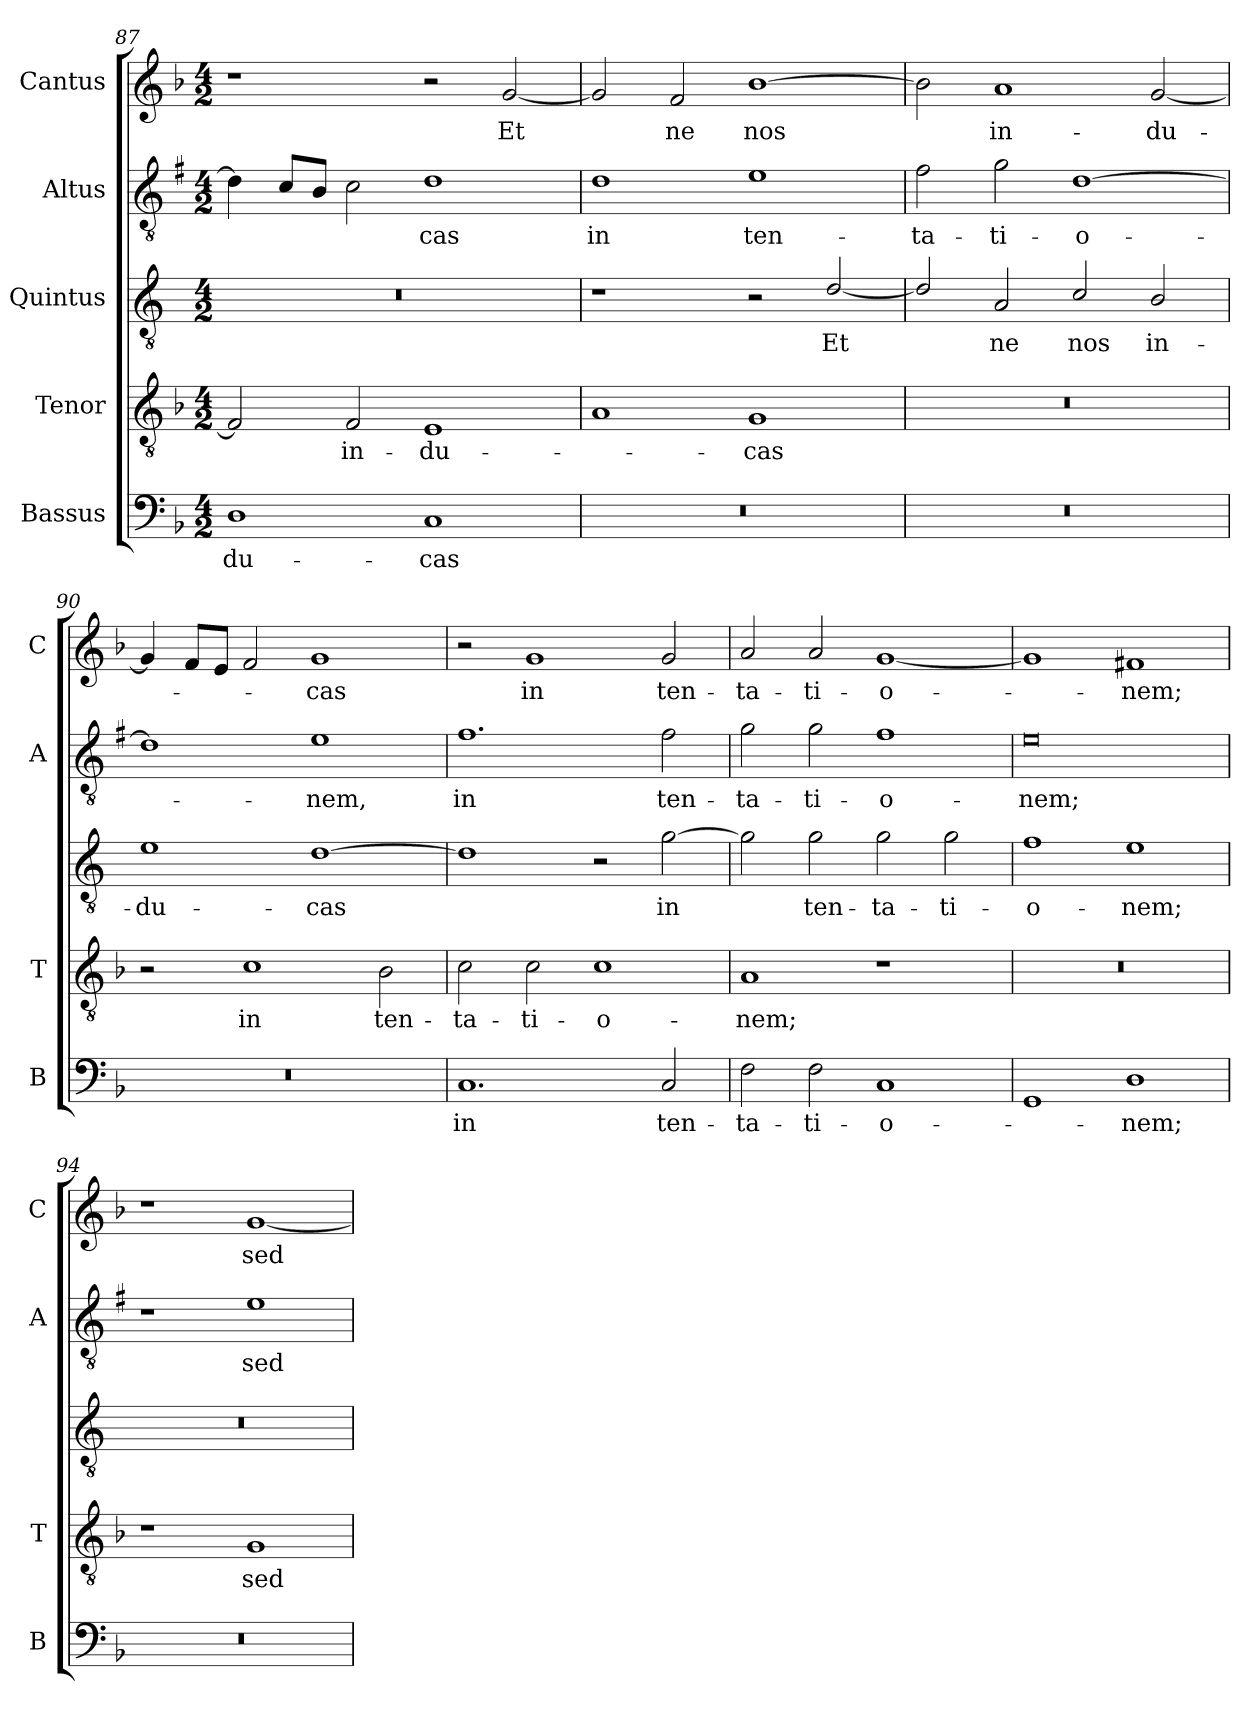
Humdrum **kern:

**kern	**text	**kern	**text	**kern	**text	**kern	**text	**kern	**text
*part5	*part5	*part4	*part4	*part3	*part3	*part2	*part2	*part1	*part1
*staff5	*staff5	*staff4	*staff4	*staff3	*staff3	*staff2	*staff2	*staff1	*staff1
*I"Bassus	*	*I"Tenor	*	*I"Quintus	*	*I"Altus	*	*I"Cantus	*
*I'B	*	*I'T	*	*	*	*I'A	*	*I'C	*
*clefF4	*	*clefGv2	*	*clefGv2	*	*clefGv2	*	*clefG2	*
*	*	*	*	*ITrd4c7	*	*ITrd1c2	*	*	*
*k[b-]	*	*k[b-]	*	*k[b-]	*	*k[b-]	*	*k[b-]	*
*F:	*	*F:	*	*F:	*	*F:	*	*F:	*
*M4/2	*	*M4/2	*	*M4/2	*	*M4/2	*	*M4/2	*
=87	=87	=87	=87	=87	=87	=87	=87	=87	=87
!	!LO:LY:b	!	!	!	!	!	!	!	!
1D	-du-	2F/]	.	0r	.	4c\]	.	1r	.
.	.	.	.	.	.	8B-/L	.	.	.
.	.	.	.	.	.	8A/J	.	.	.
!	!	!	!LO:LY:b	!	!	!	!	!	!
.	.	2F/	in-	.	.	2B-\	.	.	.
!	!LO:LY:b	!	!LO:LY:b	!	!	!	!LO:LY:b	!	!
1C	-cas	1E	-du-	.	.	1c	-cas	2r	.
!	!	!	!	!	!	!	!	!	!LO:LY:b
.	.	.	.	.	.	.	.	[2g/	Et
=88	=88	=88	=88	=88	=88	=88	=88	=88	=88
!	!	!	!	!	!	!	!LO:LY:b	!	!
0r	.	1A	.	1r	.	1c	in	2g/]	.
!	!	!	!	!	!	!	!	!	!LO:LY:b
.	.	.	.	.	.	.	.	2f/	ne
!	!	!	!LO:LY:b	!	!	!	!LO:LY:b	!	!LO:LY:b
.	.	1G	-cas	2r	.	1d	ten-	[1b-	nos
!	!	!	!	!	!LO:LY:b	!	!	!	!
.	.	.	.	[2G/	Et	.	.	.	.
=89	=89	=89	=89	=89	=89	=89	=89	=89	=89
!	!	!	!	!	!	!	!LO:LY:b	!	!
0r	.	0r	.	2G/]	.	2e\	-ta-	2b-\]	.
!	!	!	!	!	!LO:LY:b	!	!LO:LY:b	!	!LO:LY:b
.	.	.	.	2D/	ne	2f\	-ti-	1a	in-
!	!	!	!	!	!LO:LY:b	!	!LO:LY:b	!	!
.	.	.	.	2F/	nos	[1c	-o-	.	.
!	!	!	!	!	!LO:LY:b	!	!	!	!LO:LY:b
.	.	.	.	2E/	in-	.	.	[2g/	-du-
!!LO:PB:g=z
=90	=90	=90	=90	=90	=90	=90	=90	=90	=90
!	!	!	!	!	!LO:LY:b	!	!	!	!
0r	.	2r	.	1A	-du-	1c]	.	4g/]	.
.	.	.	.	.	.	.	.	8f/L	.
.	.	.	.	.	.	.	.	8e/J	.
!	!	!	!LO:LY:b	!	!	!	!	!	!
.	.	1c	in	.	.	.	.	2f/	.
!	!	!	!	!	!LO:LY:b	!	!LO:LY:b	!	!LO:LY:b
.	.	.	.	[1G	-cas	1d	-nem,	1g	-cas
!	!	!	!LO:LY:b	!	!	!	!	!	!
.	.	2B-\	ten-	.	.	.	.	.	.
=91	=91	=91	=91	=91	=91	=91	=91	=91	=91
!	!LO:LY:b	!	!LO:LY:b	!	!	!	!LO:LY:b	!	!
1.C	in	2c\	-ta-	1G]	.	1.e	in	2r	.
!	!	!	!LO:LY:b	!	!	!	!	!	!LO:LY:b
.	.	2c\	-ti-	.	.	.	.	1g	in
!	!	!	!LO:LY:b	!	!	!	!	!	!
.	.	1c	-o-	2r	.	.	.	.	.
!	!LO:LY:b	!	!	!	!LO:LY:b	!	!LO:LY:b	!	!LO:LY:b
2C/	ten-	.	.	[2c\	in	2e\	ten-	2g/	ten-
=92	=92	=92	=92	=92	=92	=92	=92	=92	=92
!	!LO:LY:b	!	!LO:LY:b	!	!	!	!LO:LY:b	!	!LO:LY:b
2F\	-ta-	1A	-nem;	2c\]	.	2f\	-ta-	2a/	-ta-
!	!LO:LY:b	!	!	!	!LO:LY:b	!	!LO:LY:b	!	!LO:LY:b
2F\	-ti-	.	.	2c\	ten-	2f\	-ti-	2a/	-ti-
!	!LO:LY:b	!	!	!	!LO:LY:b	!	!LO:LY:b	!	!LO:LY:b
1C	-o-	1r	.	2c\	-ta-	1e	-o-	[1g	-o-
!	!	!	!	!	!LO:LY:b	!	!	!	!
.	.	.	.	2c\	-ti-	.	.	.	.
=93	=93	=93	=93	=93	=93	=93	=93	=93	=93
!	!	!	!	!	!LO:LY:b	!	!LO:LY:b	!	!
1GG	.	0r	.	1B-	-o-	0d	-nem;	1g]	.
!	!LO:LY:b	!	!	!	!LO:LY:b	!	!	!	!LO:LY:b
1D	-nem;	.	.	1A	-nem;	.	.	1f#X	-nem;
=94	=94	=94	=94	=94	=94	=94	=94	=94	=94
0r	.	1r	.	0r	.	1r	.	1r	.
!	!	!	!LO:LY:b	!	!	!	!LO:LY:b	!	!LO:LY:b
.	.	1G	sed	.	.	1d	sed	[1g	sed
=	=	=	=	=	=	=	=	=	=
*-	*-	*-	*-	*-	*-	*-	*-	*-	*-
